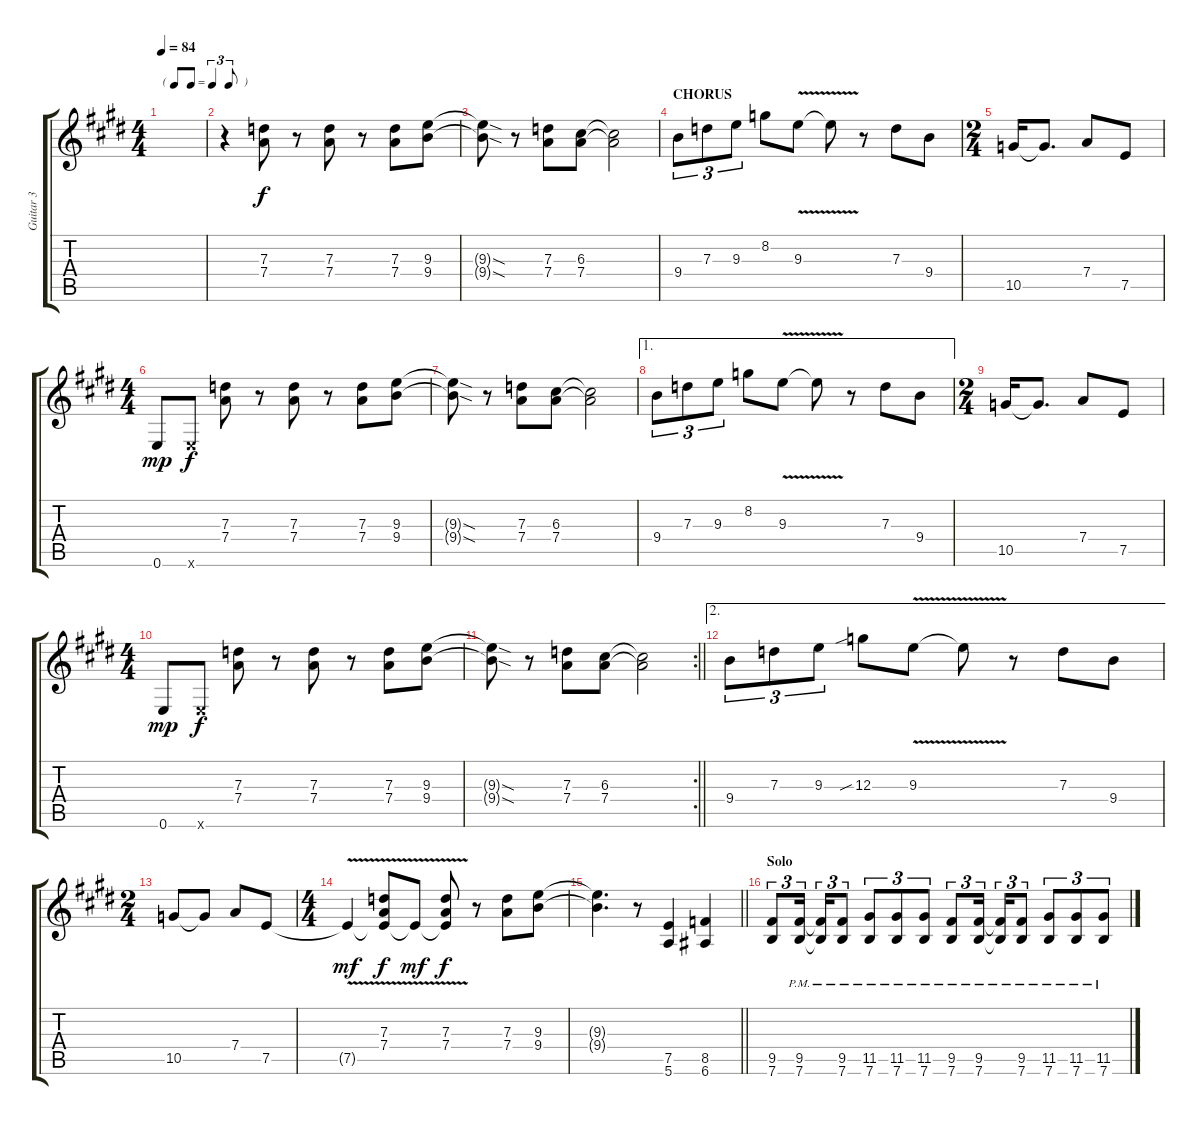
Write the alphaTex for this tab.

\track ("Guitar 3" "Guitar 3") {instrument electricguitarclean}
\staff {score tabs}
\tuning (E4 B3 G3 D3 A2 E2) {hide}
\ts (4 4)
\tf triplet8th
\tempo 84
\clef g2
\ks e
|
r.4 (7.3 7.4).8 r.8 (7.3 7.4).8 r.8 (7.3 7.4).8 (9.3 9.4).8 |
(9.3{sod t} 9.4{sod t}).8 r.8 (7.3 7.4).8 (6.3 7.4).8 (6.3{t} 7.4{t}).2 |
\section ("" "CHORUS")
9.4.8{tu (3 2)} 7.3.8{tu (3 2)} 9.3.8{tu (3 2)} 8.2.8 9.3{v}.8 9.3{v t}.8 r.8 7.3.8 9.4.8 |
\ts (2 4)
10.5.16 10.5{be (hold 0 0 60 0) t}.8{d} 7.4.8 7.5.8 |
\ts (4 4)
0.6.8{dy mp} 0.6{x}.8{dy f} (7.3 7.4).8 r.8 (7.3 7.4).8 r.8 (7.3 7.4).8 (9.3 9.4).8 |
(9.3{sod t} 9.4{sod t}).8 r.8 (7.3 7.4).8 (6.3 7.4).8 (6.3{t} 7.4{t}).2 |
\ae 1
9.4.8{tu (3 2)} 7.3.8{tu (3 2)} 9.3.8{tu (3 2)} 8.2.8 9.3{v}.8 9.3{v t}.8 r.8 7.3.8 9.4.8 |
\ts (2 4)
10.5.16 10.5{be (hold 0 0 60 0) t}.8{d} 7.4.8 7.5.8 |
\ts (4 4)
0.6.8{dy mp} 0.6{x}.8{dy f} (7.3 7.4).8 r.8 (7.3 7.4).8 r.8 (7.3 7.4).8 (9.3 9.4).8 |
\rc 2
\barLineRight lightlight
(9.3{sod t} 9.4{sod t}).8 r.8 (7.3 7.4).8 (6.3 7.4).8 (6.3{t} 7.4{t}).2 |
\ae 2
9.4.8{tu (3 2)} 7.3.8{tu (3 2)} 9.3.8{tu (3 2)} 12.3{sib}.8 9.3{v}.8 9.3{v t}.8 r.8 7.3.8 9.4.8 |
\ts (2 4)
10.5.8 10.5{be (hold 0 0 60 0) t}.8 7.4.8 7.5.8 |
\ts (4 4)
7.5{v t}.4{dy mf} (7.3 7.4 7.5{v t}).8{dy f} 7.5{v t}.8{dy mf} (7.3 7.4 7.5{v t}).8{dy f} r.8 (7.3 7.4).8 (9.3 9.4).8 |
\barLineRight lightlight
(9.3{t} 9.4{t}).4{d} r.8 (7.5 5.6).4 (8.5 6.6).4 |
\section ("" "Solo")
(9.5 7.6).8{tu (3 2)} (9.5 7.6{pm}).16{tu (3 2)} (9.5{t} 7.6{pm t}).16{tu (3 2)} (9.5 7.6{pm}).8{tu (3 2)} (11.5 7.6{pm}).8{tu (3 2)} (11.5 7.6{pm}).8{tu (3 2)} (11.5 7.6{pm}).8{tu (3 2)} (9.5 7.6{pm}).8{tu (3 2)} (9.5 7.6{pm}).16{tu (3 2)} (9.5{t} 7.6{pm t}).16{tu (3 2)} (9.5 7.6{pm}).8{tu (3 2)} (11.5 7.6{pm}).8{tu (3 2)} (11.5 7.6{pm}).8{tu (3 2)} (11.5 7.6{pm}).8{tu (3 2)}
